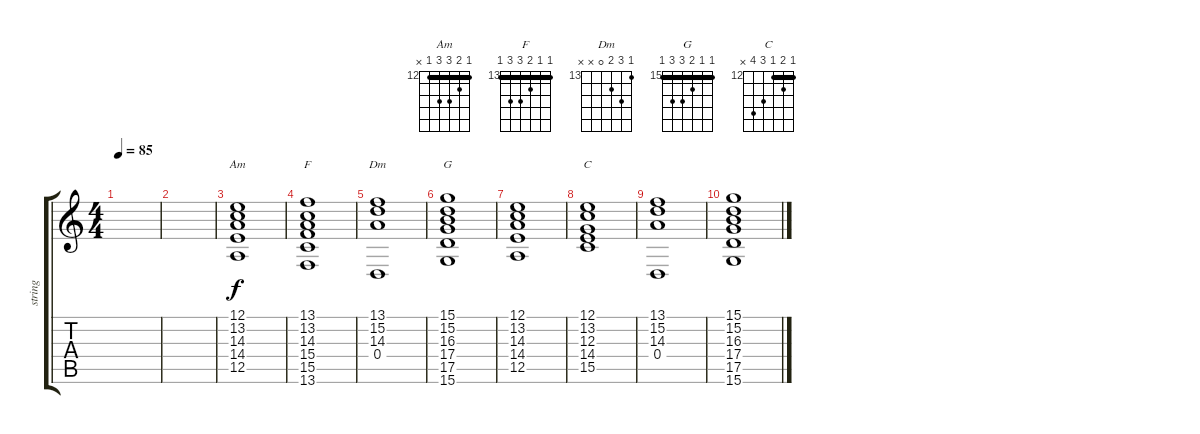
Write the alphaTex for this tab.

\track ("string" "string") {instrument stringensemble1}
\staff {score tabs}
\tuning (E4 B3 G3 D3 A2 E2) {hide}
\chord ("Am" 12 13 14 14 12 x) {firstfret 12 barre 12}
\chord ("F" 13 13 14 15 15 13) {firstfret 13 barre 13}
\chord ("Dm" 13 15 14 0 x x) {firstfret 13}
\chord ("G" 15 15 16 17 17 15) {firstfret 15 barre 15}
\chord ("C" 12 13 12 14 15 x) {firstfret 12 barre 12}
\ts (4 4)
\tempo 85
\clef g2
\ks c
|
|
(12.1 13.2 14.3 14.4 12.5).1{ch "Am"} |
(13.1 13.2 14.3 15.4 15.5 13.6).1{ch "F"} |
(13.1 15.2 14.3 0.4).1{ch "Dm"} |
(15.1 15.2 16.3 17.4 17.5 15.6).1{ch "G"} |
(12.1 13.2 14.3 14.4 12.5).1 |
(12.1 13.2 12.3 14.4 15.5).1{ch "C"} |
(13.1 15.2 14.3 0.4).1 |
(15.1 15.2 16.3 17.4 17.5 15.6).1
